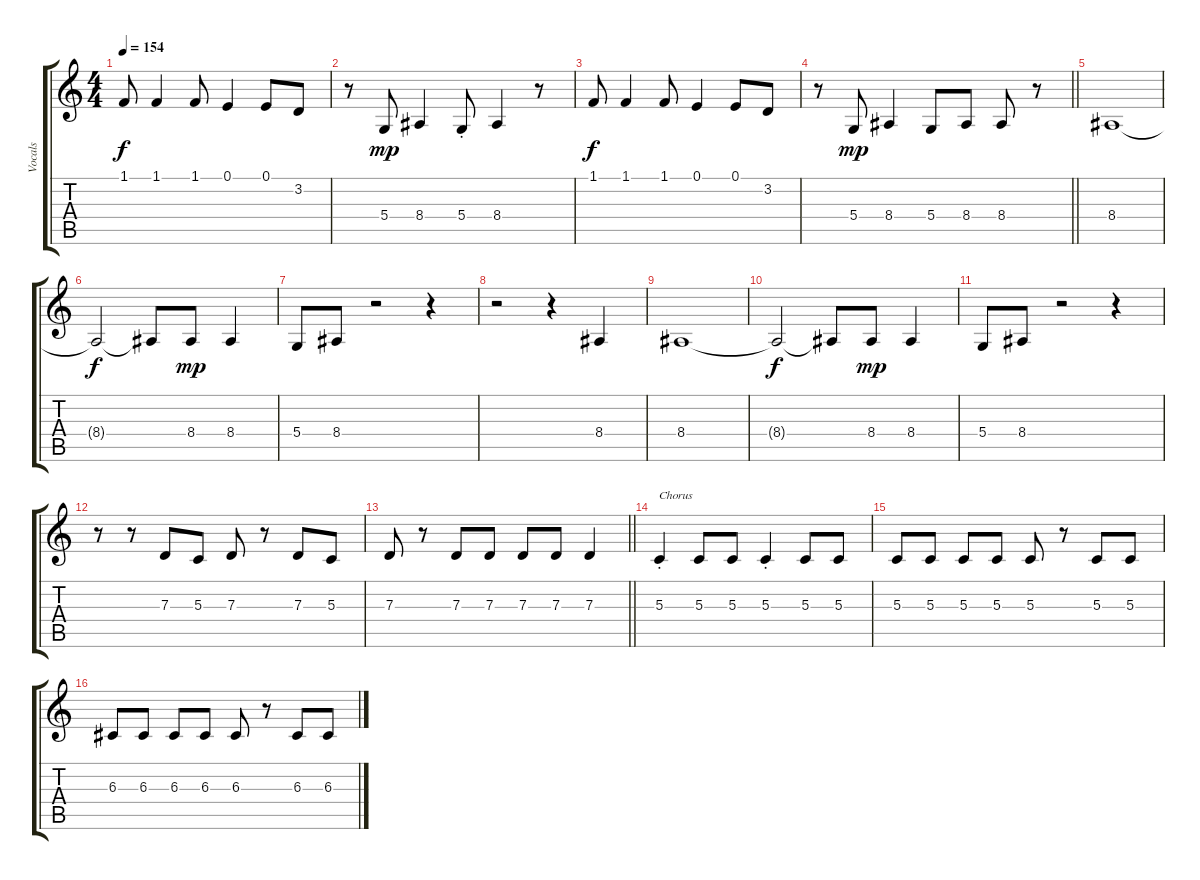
\track ("Vocals" "Vocals") {instrument baritonesax}
\staff {score tabs}
\tuning (E4 B3 G3 D3 A2 E2) {hide}
\ts (4 4)
\tempo 154
\clef g2
\ks c
1.1.8{dy f} 1.1.4 1.1.8 0.1.4 0.1.8 3.2.8 |
r.8 5.4.8{dy mp} 8.4.4 5.4{st}.8 8.4.4 r.8 |
1.1.8{dy f} 1.1.4 1.1.8 0.1.4 0.1.8 3.2.8 |
\barLineRight lightlight
r.8 5.4.8{dy mp} 8.4.4 5.4.8 8.4.8 8.4.8 r.8 |
8.4.1 |
8.4{t}.2{dy f} 8.4{t}.8 8.4.8{dy mp} 8.4.4 |
5.4.8 8.4.8 r.2 r.4 |
r.2 r.4 8.4.4 |
8.4.1 |
8.4{t}.2{dy f} 8.4{t}.8 8.4.8{dy mp} 8.4.4 |
5.4.8 8.4.8 r.2 r.4 |
r.8 r.8 7.3.8 5.3.8 7.3.8 r.8 7.3.8 5.3.8 |
\barLineRight lightlight
7.3.8 r.8 7.3.8 7.3.8 7.3.8 7.3.8 7.3.4 |
5.3{st}.4{txt "Chorus"} 5.3.8 5.3.8 5.3{st}.4 5.3.8 5.3.8 |
5.3.8 5.3.8 5.3.8 5.3.8 5.3.8 r.8 5.3.8 5.3.8 |
6.3.8 6.3.8 6.3.8 6.3.8 6.3.8 r.8 6.3.8 6.3.8
